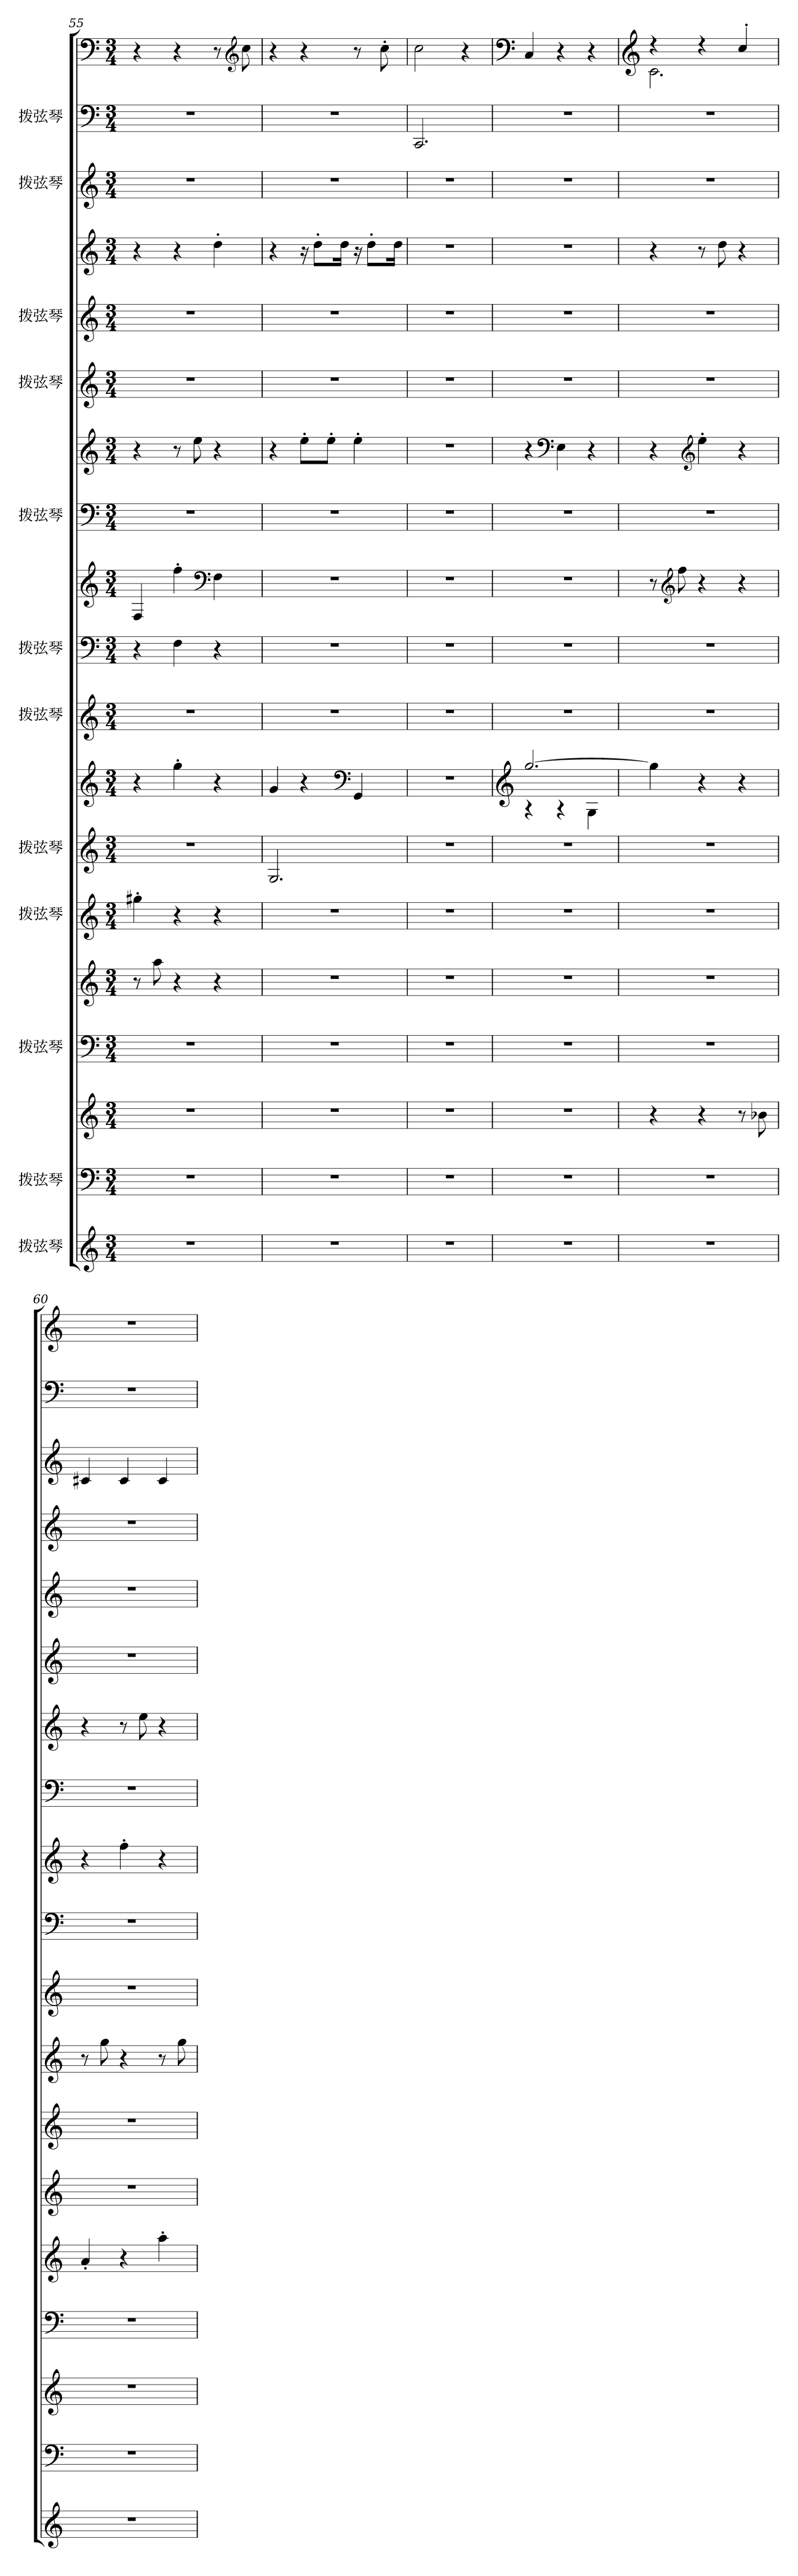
**kern	**kern	**kern	**kern	**kern	**kern	**kern	**kern	**kern	**kern	**kern	**kern	**kern	**kern	**kern	**kern	**kern	**kern	**kern
*part12	*part11	*part11	*part10	*part10	*part9	*part8	*part8	*part7	*part6	*part6	*part5	*part5	*part4	*part3	*part3	*part2	*part1	*part1
*staff19	*staff18	*staff17	*staff16	*staff15	*staff14	*staff13	*staff12	*staff11	*staff10	*staff9	*staff8	*staff7	*staff6	*staff5	*staff4	*staff3	*staff2	*staff1
*I"拨弦琴	*I"拨弦琴	*	*I"拨弦琴	*	*I"拨弦琴	*I"拨弦琴	*	*I"拨弦琴	*I"拨弦琴	*	*I"拨弦琴	*	*I"拨弦琴	*I"拨弦琴	*	*I"拨弦琴	*I"拨弦琴	*
*clefG2	*clefF4	*clefG2	*clefF4	*clefG2	*clefG2	*clefG2	*clefG2	*clefG2	*clefF4	*clefG2	*clefF4	*clefG2	*clefG2	*clefG2	*clefG2	*clefG2	*clefF4	*clefF4
*k[]	*k[]	*k[]	*k[]	*k[]	*k[]	*k[]	*k[]	*k[]	*k[]	*k[]	*k[]	*k[]	*k[]	*k[]	*k[]	*k[]	*k[]	*k[]
*M3/4	*M3/4	*M3/4	*M3/4	*M3/4	*M3/4	*M3/4	*M3/4	*M3/4	*M3/4	*M3/4	*M3/4	*M3/4	*M3/4	*M3/4	*M3/4	*M3/4	*M3/4	*M3/4
=55	=55	=55	=55	=55	=55	=55	=55	=55	=55	=55	=55	=55	=55	=55	=55	=55	=55	=55
2.r	2.r	2.r	2.r	8r	4gg#X'\	2.r	4r	2.r	4r	4F/	2.r	4r	2.r	2.r	4r	2.r	2.r	4r
.	.	.	.	8aa\	.	.	.	.	.	.	.	.	.	.	.	.	.	.
.	.	.	.	4r	4r	.	4gg'\	.	4F\	4ff'\	.	8r	.	.	4r	.	.	4r
.	.	.	.	.	.	.	.	.	.	.	.	8ee\	.	.	.	.	.	.
*	*	*	*	*	*	*	*	*	*	*clefF4	*	*	*	*	*	*	*	*
.	.	.	.	4r	4r	.	4r	.	4r	4F\	.	4r	.	.	4dd'\	.	.	8r
*	*	*	*	*	*	*	*	*	*	*	*	*	*	*	*	*	*	*clefG2
.	.	.	.	.	.	.	.	.	.	.	.	.	.	.	.	.	.	8cc\
!!LO:PB:g=z
=56	=56	=56	=56	=56	=56	=56	=56	=56	=56	=56	=56	=56	=56	=56	=56	=56	=56	=56
2.r	2.r	2.r	2.r	2.r	2.r	2.G/	4g/	2.r	2.r	2.r	2.r	4r	2.r	2.r	4r	2.r	2.r	4r
.	.	.	.	.	.	.	4r	.	.	.	.	8ee'\L	.	.	16r	.	.	4r
.	.	.	.	.	.	.	.	.	.	.	.	.	.	.	8dd'\L	.	.	.
.	.	.	.	.	.	.	.	.	.	.	.	8ee'\J	.	.	.	.	.	.
.	.	.	.	.	.	.	.	.	.	.	.	.	.	.	16dd\Jk	.	.	.
*	*	*	*	*	*	*	*clefF4	*	*	*	*	*	*	*	*	*	*	*
.	.	.	.	.	.	.	4GG/	.	.	.	.	4ee'\	.	.	16r	.	.	8r
.	.	.	.	.	.	.	.	.	.	.	.	.	.	.	8dd'\L	.	.	.
.	.	.	.	.	.	.	.	.	.	.	.	.	.	.	.	.	.	8cc'\
.	.	.	.	.	.	.	.	.	.	.	.	.	.	.	16dd\Jk	.	.	.
=57	=57	=57	=57	=57	=57	=57	=57	=57	=57	=57	=57	=57	=57	=57	=57	=57	=57	=57
2.r	2.r	2.r	2.r	2.r	2.r	2.r	2.r	2.r	2.r	2.r	2.r	2.r	2.r	2.r	2.r	2.r	2.CC/	2cc\
.	.	.	.	.	.	.	.	.	.	.	.	.	.	.	.	.	.	4r
=58	=58	=58	=58	=58	=58	=58	=58	=58	=58	=58	=58	=58	=58	=58	=58	=58	=58	=58
*	*	*	*	*	*	*	*clefG2	*	*	*	*	*	*	*	*	*	*	*clefF4
*	*	*	*	*	*	*	*^	*	*	*	*	*	*	*	*	*	*	*
2.r	2.r	2.r	2.r	2.r	2.r	2.r	[2.gg/	4r	2.r	2.r	2.r	2.r	4r	2.r	2.r	2.r	2.r	2.r	4C/
*	*	*	*	*	*	*	*	*	*	*	*	*	*clefF4	*	*	*	*	*	*
.	.	.	.	.	.	.	.	4r	.	.	.	.	4E\	.	.	.	.	.	4r
.	.	.	.	.	.	.	.	4G\	.	.	.	.	4r	.	.	.	.	.	4r
*	*	*	*	*	*	*	*v	*v	*	*	*	*	*	*	*	*	*	*	*
=59	=59	=59	=59	=59	=59	=59	=59	=59	=59	=59	=59	=59	=59	=59	=59	=59	=59	=59
*	*	*	*	*	*	*	*	*	*	*	*	*	*	*	*	*	*	*clefG2
*	*	*	*	*	*	*	*	*	*	*	*	*	*	*	*	*	*	*^
2.r	2.r	4r	2.r	2.r	2.r	2.r	4gg\]	2.r	2.r	8r	2.r	4r	2.r	2.r	4r	2.r	2.r	4r	2.c\
*	*	*	*	*	*	*	*	*	*	*clefG2	*	*	*	*	*	*	*	*	*
.	.	.	.	.	.	.	.	.	.	8ff\	.	.	.	.	.	.	.	.	.
*	*	*	*	*	*	*	*	*	*	*	*	*clefG2	*	*	*	*	*	*	*
.	.	4r	.	.	.	.	4r	.	.	4r	.	4ee'\	.	.	8r	.	.	4r	.
.	.	.	.	.	.	.	.	.	.	.	.	.	.	.	8dd\	.	.	.	.
.	.	8r	.	.	.	.	4r	.	.	4r	.	4r	.	.	4r	.	.	4cc'/	.
.	.	8b-X\	.	.	.	.	.	.	.	.	.	.	.	.	.	.	.	.	.
*	*	*	*	*	*	*	*	*	*	*	*	*	*	*	*	*	*	*v	*v
=60	=60	=60	=60	=60	=60	=60	=60	=60	=60	=60	=60	=60	=60	=60	=60	=60	=60	=60
2.r	2.r	2.r	2.r	4a'/	2.r	2.r	8r	2.r	2.r	4r	2.r	4r	2.r	2.r	2.r	4c#X/	2.r	2.r
.	.	.	.	.	.	.	8gg\	.	.	.	.	.	.	.	.	.	.	.
.	.	.	.	4r	.	.	4r	.	.	4ff'\	.	8r	.	.	.	4c#/	.	.
.	.	.	.	.	.	.	.	.	.	.	.	8ee\	.	.	.	.	.	.
.	.	.	.	4aa'\	.	.	8r	.	.	4r	.	4r	.	.	.	4c#/	.	.
.	.	.	.	.	.	.	8gg\	.	.	.	.	.	.	.	.	.	.	.
=	=	=	=	=	=	=	=	=	=	=	=	=	=	=	=	=	=	=
*-	*-	*-	*-	*-	*-	*-	*-	*-	*-	*-	*-	*-	*-	*-	*-	*-	*-	*-
